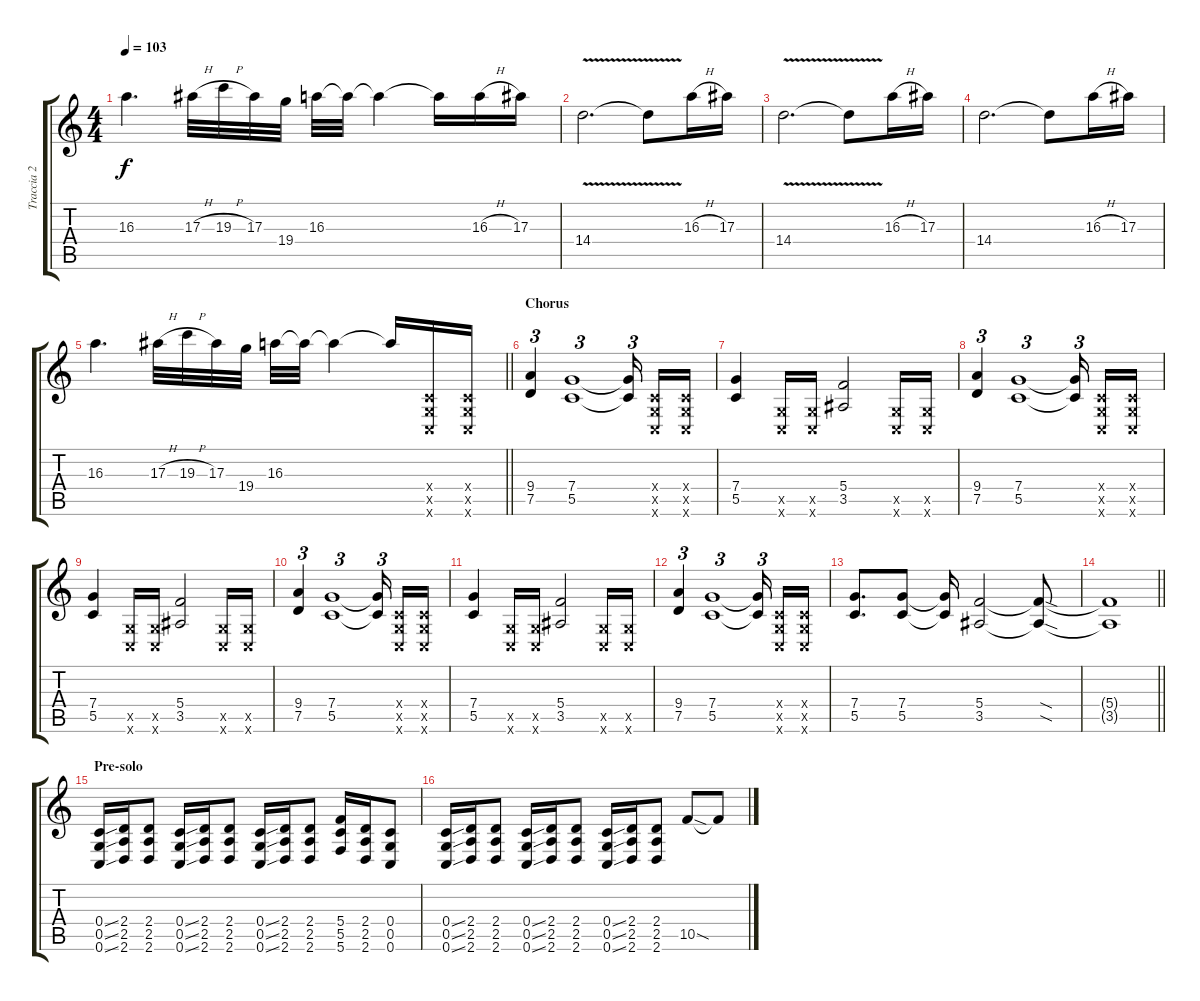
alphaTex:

\track ("Traccia 2" "Traccia 2") {instrument distortionguitar}
\staff {score tabs}
\tuning (D4 A3 F3 C3 G2 C2) {hide}
\ts (4 4)
\tempo 103
\clef g2
\ks c
16.3.4{d dy f} 17.3{h}.32 19.3{h}.32 17.3.32 19.4.32 16.3.32 16.3{t}.32 16.3{t}.4 16.3{t}.16 16.3{h}.16 17.3.16 |
14.4{v}.2{d} 14.4{t}.8 16.3{h}.16 17.3.16 |
14.4{v}.2{d} 14.4{t}.8 16.3{h}.16 17.3.16 |
14.4.2{d} 14.4{t}.8 16.3{h}.16 17.3.16 |
\barLineRight lightlight
16.3.4{d} 17.3{h}.32 19.3{h}.32 17.3.32 19.4.32 16.3.32 16.3{t}.32 16.3{t}.4 16.3{t}.16 (0.4{x} 0.5{x} 0.6{x}).16 (0.4{x} 0.5{x} 0.6{x}).16 |
\section ("" "Chorus")
(9.4 7.5).4{tu (3 2)} (7.4 5.5).1{tu (3 2)} (7.4{t} 5.5{t}).16{tu (3 2) beam splitsecondary} (0.4{x} 0.5{x} 0.6{x}).16 (0.4{x} 0.5{x} 0.6{x}).16 |
(7.4 5.5).4 (0.5{x} 0.6{x}).16 (0.5{x} 0.6{x}).16 (5.4 3.5).2 (0.5{x} 0.6{x}).16 (0.5{x} 0.6{x}).16 |
(9.4 7.5).4{tu (3 2)} (7.4 5.5).1{tu (3 2)} (7.4{t} 5.5{t}).16{tu (3 2) beam splitsecondary} (0.4{x} 0.5{x} 0.6{x}).16 (0.4{x} 0.5{x} 0.6{x}).16 |
(7.4 5.5).4 (0.5{x} 0.6{x}).16 (0.5{x} 0.6{x}).16 (5.4 3.5).2 (0.5{x} 0.6{x}).16 (0.5{x} 0.6{x}).16 |
(9.4 7.5).4{tu (3 2)} (7.4 5.5).1{tu (3 2)} (7.4{t} 5.5{t}).16{tu (3 2) beam splitsecondary} (0.4{x} 0.5{x} 0.6{x}).16 (0.4{x} 0.5{x} 0.6{x}).16 |
(7.4 5.5).4 (0.5{x} 0.6{x}).16 (0.5{x} 0.6{x}).16 (5.4 3.5).2 (0.5{x} 0.6{x}).16 (0.5{x} 0.6{x}).16 |
(9.4 7.5).4{tu (3 2)} (7.4 5.5).1{tu (3 2)} (7.4{t} 5.5{t}).16{tu (3 2) beam splitsecondary} (0.4{x} 0.5{x} 0.6{x}).16 (0.4{x} 0.5{x} 0.6{x}).16 |
(7.4 5.5).8{d} (7.4 5.5).8 (7.4{t} 5.5{t}).16 (5.4 3.5).2 (5.4{sod t} 3.5{sod t}).8 |
\barLineRight lightlight
(5.4{t} 3.5{t}).1 |
\section ("" "Pre-solo")
(0.4{ss} 0.5{ss} 0.6{ss}).16 (2.4 2.5 2.6).16 (2.4 2.5 2.6).8 (0.4{ss} 0.5{ss} 0.6{ss}).16 (2.4 2.5 2.6).16 (2.4 2.5 2.6).8 (0.4{ss} 0.5{ss} 0.6{ss}).16 (2.4 2.5 2.6).16 (2.4 2.5 2.6).8 (5.4 5.5 5.6).16 (2.4 2.5 2.6).16 (0.4 0.5 0.6).8 |
(0.4{ss} 0.5{ss} 0.6{ss}).16 (2.4 2.5 2.6).16 (2.4 2.5 2.6).8 (0.4{ss} 0.5{ss} 0.6{ss}).16 (2.4 2.5 2.6).16 (2.4 2.5 2.6).8 (0.4{ss} 0.5{ss} 0.6{ss}).16 (2.4 2.5 2.6).16 (2.4 2.5 2.6).8 10.5{sod}.8 10.5{t}.8
